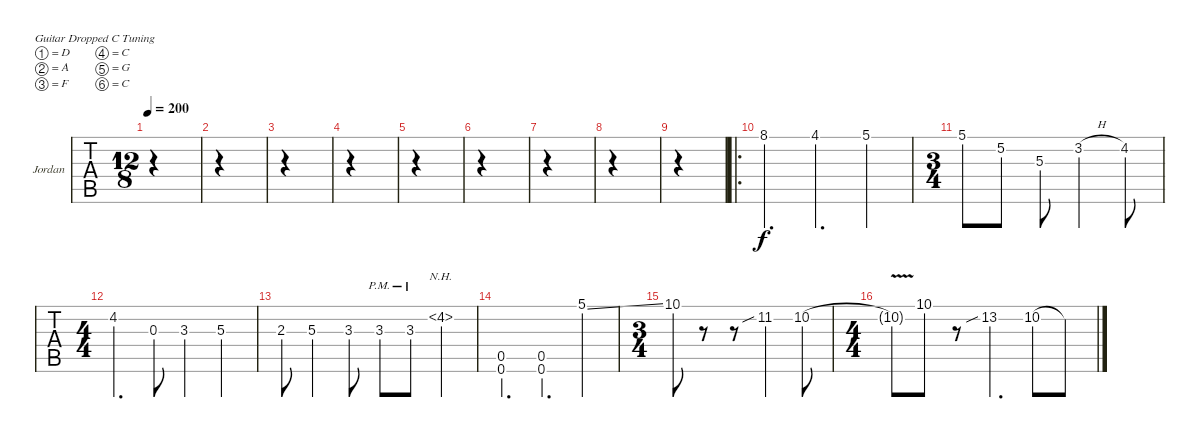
\bracketExtendMode groupsimilarinstruments
\firstSystemTrackNameOrientation horizontal
\otherSystemsTrackNameOrientation horizontal
\track ("Jid-Lee" "Jordan") {instrument overdrivenguitar}
\staff {tabs}
\tuning (D4 A3 F3 C3 G2 C2)
\ts (12 8)
\tempo 200
\clef g2
\ks c
|
|
|
|
|
|
|
|
|
\ro
8.1.4{d} 4.1.4{d} 5.1.4 |
\ts (3 4)
5.1.8 5.2.8 5.3.8 3.2{h}.4 4.2.8 |
\ts (4 4)
4.2.4{d} 0.3.8 3.3.4 5.3.4 |
2.3.8 5.3.4 3.3.8 3.3{pm}.8 3.3{pm}.8 4.2{nh}.4 |
(0.6 0.5).4{d} (0.6 0.5).4{d} 5.1{ss}.4 |
\ts (3 4)
\scale
0.322857 10.1.8 r.8 r.8 11.2{sib}.4 10.2.8 |
\ts (4 4)
\scale
0.381234 10.2{v t}.8 10.1.8 r.8 13.2{sib}.4{d} 10.2.8 10.2{t}.8
